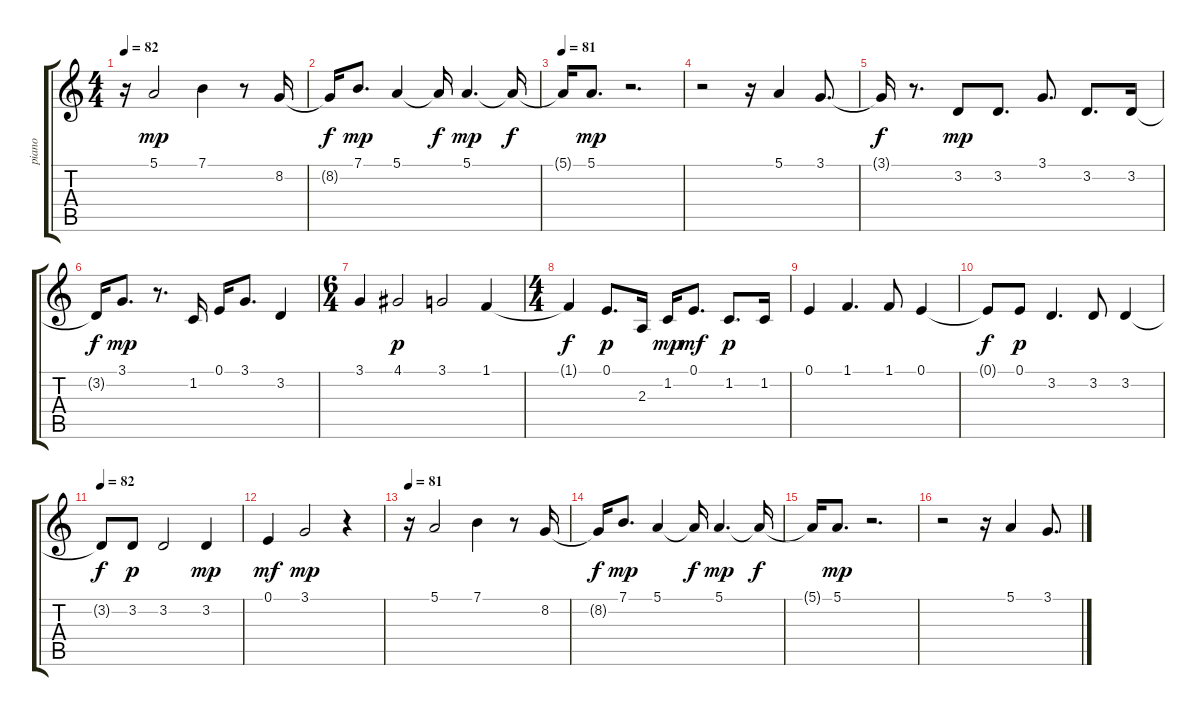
\track ("piano" "piano") {instrument electricpiano1}
\staff {score tabs}
\tuning (E4 B3 G3 D3 A2 E2) {hide}
\ts (4 4)
\tempo 82
\clef g2
\ks c
r.16{dy mp} 5.1.2 7.1.4 r.8 8.2.16 |
8.2{t}.16{dy f} 7.1.8{d dy mp} 5.1.4 5.1{t}.16{dy f} 5.1.4{d dy mp} 5.1{t}.16{dy f} |
\tempo 81
5.1{t}.16 5.1.8{d dy mp} r.2{d} |
r.2 r.16 5.1.4 3.1.8{d} |
3.1{t}.16{dy f} r.8{d} 3.2.8{dy mp} 3.2.8{d} 3.1.8{d} 3.2.8{d} 3.2.16 |
3.2{t}.16{dy f} 3.1.8{d dy mp} r.8{d} 1.2.16 0.1.16 3.1.8{d} 3.2.4 |
\ts (6 4)
3.1.4 4.1.2{dy p} 3.1.2 1.1.4 |
\ts (4 4)
1.1{t}.4{dy f} 0.1.8{d dy p} 2.3.16 1.2.16{dy mp} 0.1.8{d dy mf} 1.2.8{d dy p} 1.2.16 |
0.1.4 1.1.4{d} 1.1.8 0.1.4 |
0.1{t}.8{dy f} 0.1.8{dy p} 3.2.4{d} 3.2.8 3.2.4 |
\tempo 82
3.2{t}.8{dy f} 3.2.8{dy p} 3.2.2 3.2.4{dy mp} |
0.1.4{dy mf} 3.1.2{dy mp} r.4 |
\tempo 81
r.16 5.1.2 7.1.4 r.8 8.2.16 |
8.2{t}.16{dy f} 7.1.8{d dy mp} 5.1.4 5.1{t}.16{dy f} 5.1.4{d dy mp} 5.1{t}.16{dy f} |
5.1{t}.16 5.1.8{d dy mp} r.2{d} |
r.2 r.16 5.1.4 3.1.8{d}
